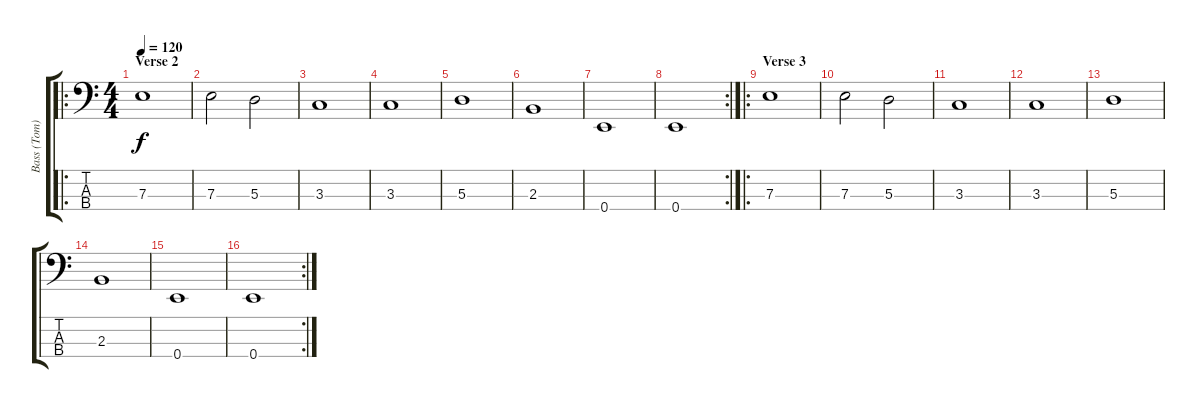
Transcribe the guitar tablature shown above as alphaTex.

\track ("Bass (Tom)" "Bass (Tom)") {instrument electricbasspick}
\staff {score tabs}
\tuning (G2 D2 A1 E1) {hide}
\ro
\ts (4 4)
\section ("" "Verse 2")
\tempo 120
\clef f4
\ks c
7.3.1{dy f} |
7.3.2 5.3.2 |
3.3.1 |
3.3.1 |
5.3.1 |
2.3.1 |
0.4.1 |
\rc 2
0.4.1 |
\ro
\section ("" "Verse 3")
7.3.1 |
7.3.2 5.3.2 |
3.3.1 |
3.3.1 |
5.3.1 |
2.3.1 |
0.4.1 |
\rc 2
0.4.1
